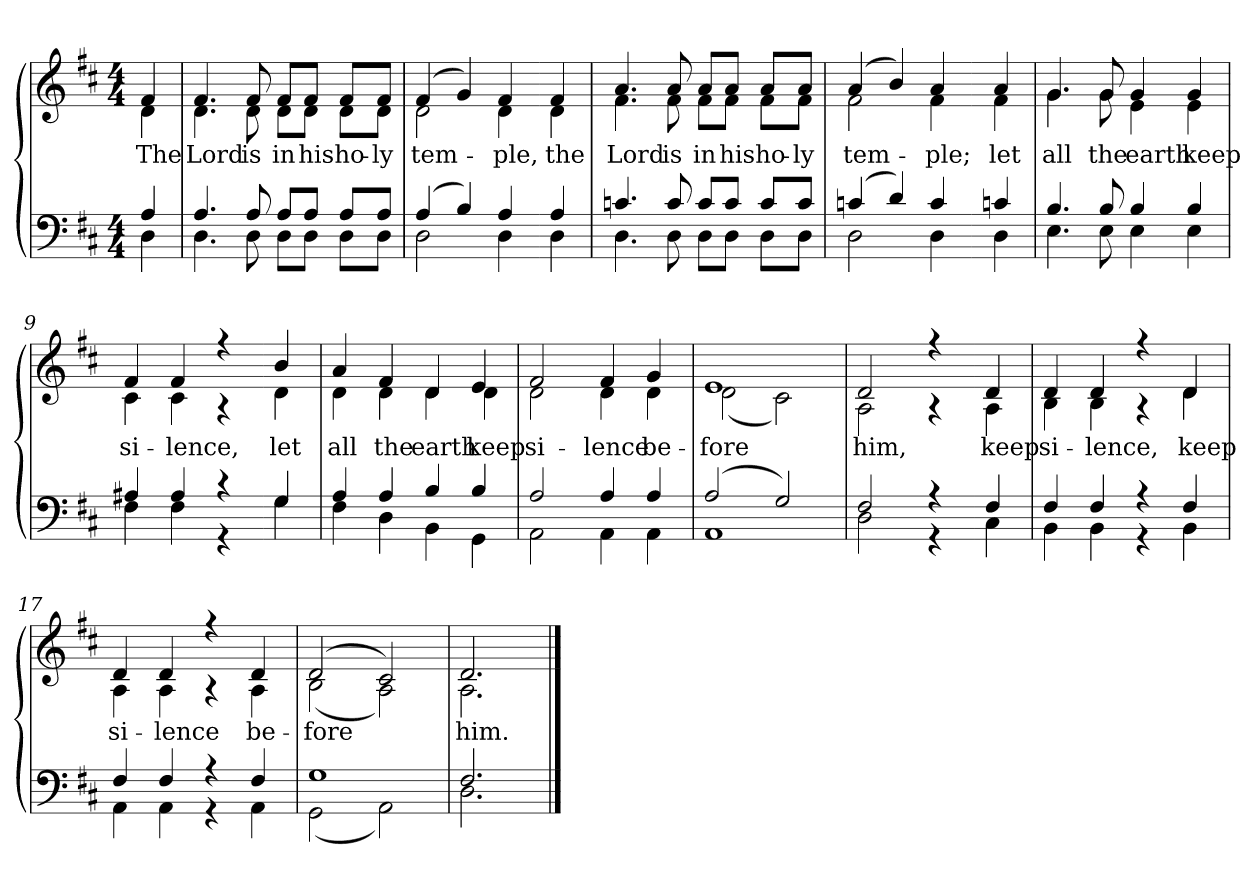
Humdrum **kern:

**kern	**kern	**text
*part2	*part1	*part1
*staff2	*staff1	*staff1
*clefF4	*clefG2	*
*k[f#c#]	*k[f#c#]	*
*M4/4	*M4/4	*
=1	=1	=1
*^	*	*
!	!	!LO:TX:b:i:t=Verse	!
!	!	!	!LO:LY:b
*	*	*^	*
4A/	4D\	4f#/	4d\	The
=2	=2	=2	=2	=2
!	!	!	!	!LO:LY:b
4.A/	4.D\	4.f#/	4.d\	Lord
!	!	!	!	!LO:LY:b
8A/	8D\	8f#/	8d\	is
!	!	!	!	!LO:LY:b
8A/L	8D\L	8f#/L	8d\L	in
!	!	!	!	!LO:LY:b
8A/J	8D\J	8f#/J	8d\J	his
!	!	!	!	!LO:LY:b
8A/L	8D\L	8f#/L	8d\L	ho-
!	!	!	!	!LO:LY:b
8A/J	8D\J	8f#/J	8d\J	-ly
=3	=3	=3	=3	=3
!	!	!	!	!LO:LY:b
(>4A/	2D\	(>4f#/	2d\	tem-
4B/)	.	4g/)	.	.
!	!	!	!	!LO:LY:b
4A/	4D\	4f#/	4d\	-ple,
!!LO:LB:g=z	!!
=4-	=4-	=4-	=4-	=4-
!	!	!	!	!LO:LY:b
4A/	4D\	4f#/	4d\	the
=5	=5	=5	=5	=5
!	!	!	!	!LO:LY:b
4.cn/	4.D\	4.a/	4.f#\	Lord
!	!	!	!	!LO:LY:b
8c/	8D\	8a/	8f#\	is
!	!	!	!	!LO:LY:b
8c/L	8D\L	8a/L	8f#\L	in
!	!	!	!	!LO:LY:b
8c/J	8D\J	8a/J	8f#\J	his
!	!	!	!	!LO:LY:b
8c/L	8D\L	8a/L	8f#\L	ho-
!	!	!	!	!LO:LY:b
8c/J	8D\J	8a/J	8f#\J	-ly
=6	=6	=6	=6	=6
!	!	!	!	!LO:LY:b
(>4cn/	2D\	(>4a/	2f#\	tem-
4d/)	.	4b/)	.	.
!	!	!	!	!LO:LY:b
4c/	4D\	4a/	4f#\	-ple;
!!LO:LB:g=z	!!
=7-	=7-	=7-	=7-	=7-
!	!	!	!	!LO:LY:b
4cn/	4D\	4a/	4f#\	let
=8	=8	=8	=8	=8
!	!	!	!	!LO:LY:b
4.B/	4.E\	4.g/	4.g\	all
!	!	!	!	!LO:LY:b
8B/	8E\	8g/	8g\	the
!	!	!	!	!LO:LY:b
4B/	4E\	4g/	4e\	earth
!	!	!	!	!LO:LY:b
4B/	4E\	4g/	4e\	keep
=9	=9	=9	=9	=9
!	!	!	!	!LO:LY:b
4A#X/	4F#\	4f#/	4c#\	si-
!	!	!	!	!LO:LY:b
4A#/	4F#\	4f#/	4c#\	-lence,
4r	4r	4r	4r	.
!!LO:LB:g=z	!!
=10-	=10-	=10-	=10-	=10-
!	!	!	!	!LO:LY:b
4G/	4G\	4b/	4d\	let
=11	=11	=11	=11	=11
!	!	!	!	!LO:LY:b
4A/	4F#\	4a/	4d\	all
!	!	!	!	!LO:LY:b
4A/	4D\	4f#/	4d\	the
!	!	!	!	!LO:LY:b
4B/	4BB\	4d/	4d\	earth
!	!	!	!	!LO:LY:b
4B/	4GG\	4e/	4d\	keep
=12	=12	=12	=12	=12
!	!	!	!	!LO:LY:b
2A/	2AA\	2f#/	2d\	si-
!	!	!	!	!LO:LY:b
4A/	4AA\	4f#/	4d\	-lence
!	!	!	!	!LO:LY:b
4A/	4AA\	4g/	4d\	be-
=13	=13	=13	=13	=13
!	!	!	!	!LO:LY:b
(>2A/	1AA	1e	(<2d\	-fore
2G/)	.	.	2c#\)	.
=14	=14	=14	=14	=14
!	!	!	!	!LO:LY:b
2F#/	2D\	2d/	2A\	him,
4r	4r	4r	4r	.
!!LO:LB:g=z	!!
=15-	=15-	=15-	=15-	=15-
!	!	!	!	!LO:LY:b
4F#/	4C#\	4d/	4A\	keep
=16	=16	=16	=16	=16
!	!	!	!	!LO:LY:b
4F#/	4BB\	4d/	4B\	si-
!	!	!	!	!LO:LY:b
4F#/	4BB\	4d/	4B\	-lence,
4r	4r	4r	4r	.
!	!	!	!	!LO:LY:b
4F#/	4BB\	4d/	4d\	keep
=17	=17	=17	=17	=17
!	!	!	!	!LO:LY:b
4F#/	4AA\	4d/	4A\	si-
!	!	!	!	!LO:LY:b
4F#/	4AA\	4d/	4A\	-lence
4r	4r	4r	4r	.
!	!	!	!	!LO:LY:b
4F#/	4AA\	4d/	4A\	be-
=18	=18	=18	=18	=18
!	!	!	!	!LO:LY:b
1G	(<2GG\	(>2d/	(<2B\	-fore
.	2AA\)	2c#/)	2A\)	.
=19	=19	=19	=19	=19
!	!	!	!	!LO:LY:b
2.F#/	2.D\	2.d/	2.A\	him.
*v	*v	*	*	*
*	*v	*v	*
==	==	==
*-	*-	*-
